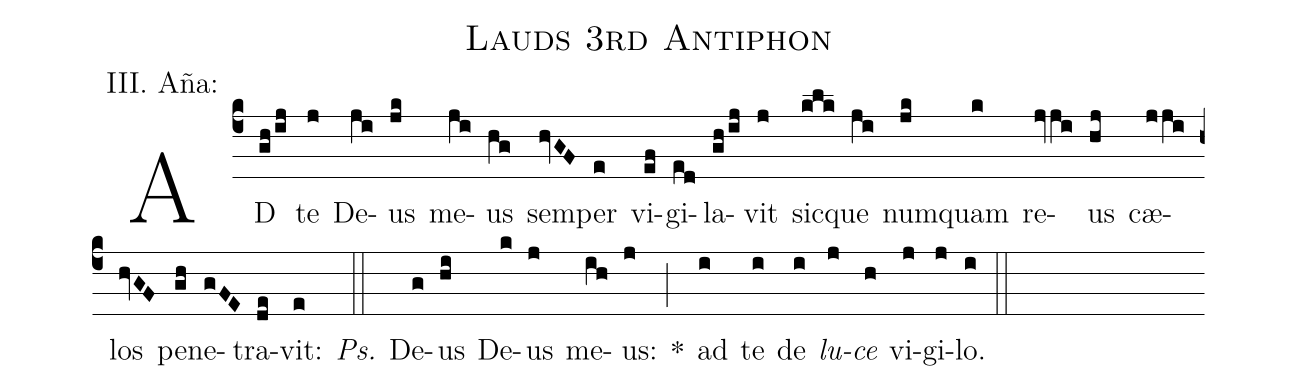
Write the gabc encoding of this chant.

name:Lauds 3rd Antiphon;
annotation:III. Aña:;
%%
(c4)AD(gh/ij) te(j) De(ji)us(jk) me(ji)us(hg) sem(hvGF)per(e) vi(ef)gi(ed)la(gh/ij)vit(j) sic(klk)que(ji) num(jk)quam(k) re(jvji)us(hj) cæ(jji)los(hvGF) pe(gh)ne(gFE)tra(de)vit:(e) <i>Ps.</i>(::) De(g)us(hi) De(k)us(j) me(ih)us:(j) *(;) ad(i) te(i) de(i) <i>lu(j)ce</i>(h) vi(j)gi(j)lo.(i) (::)
